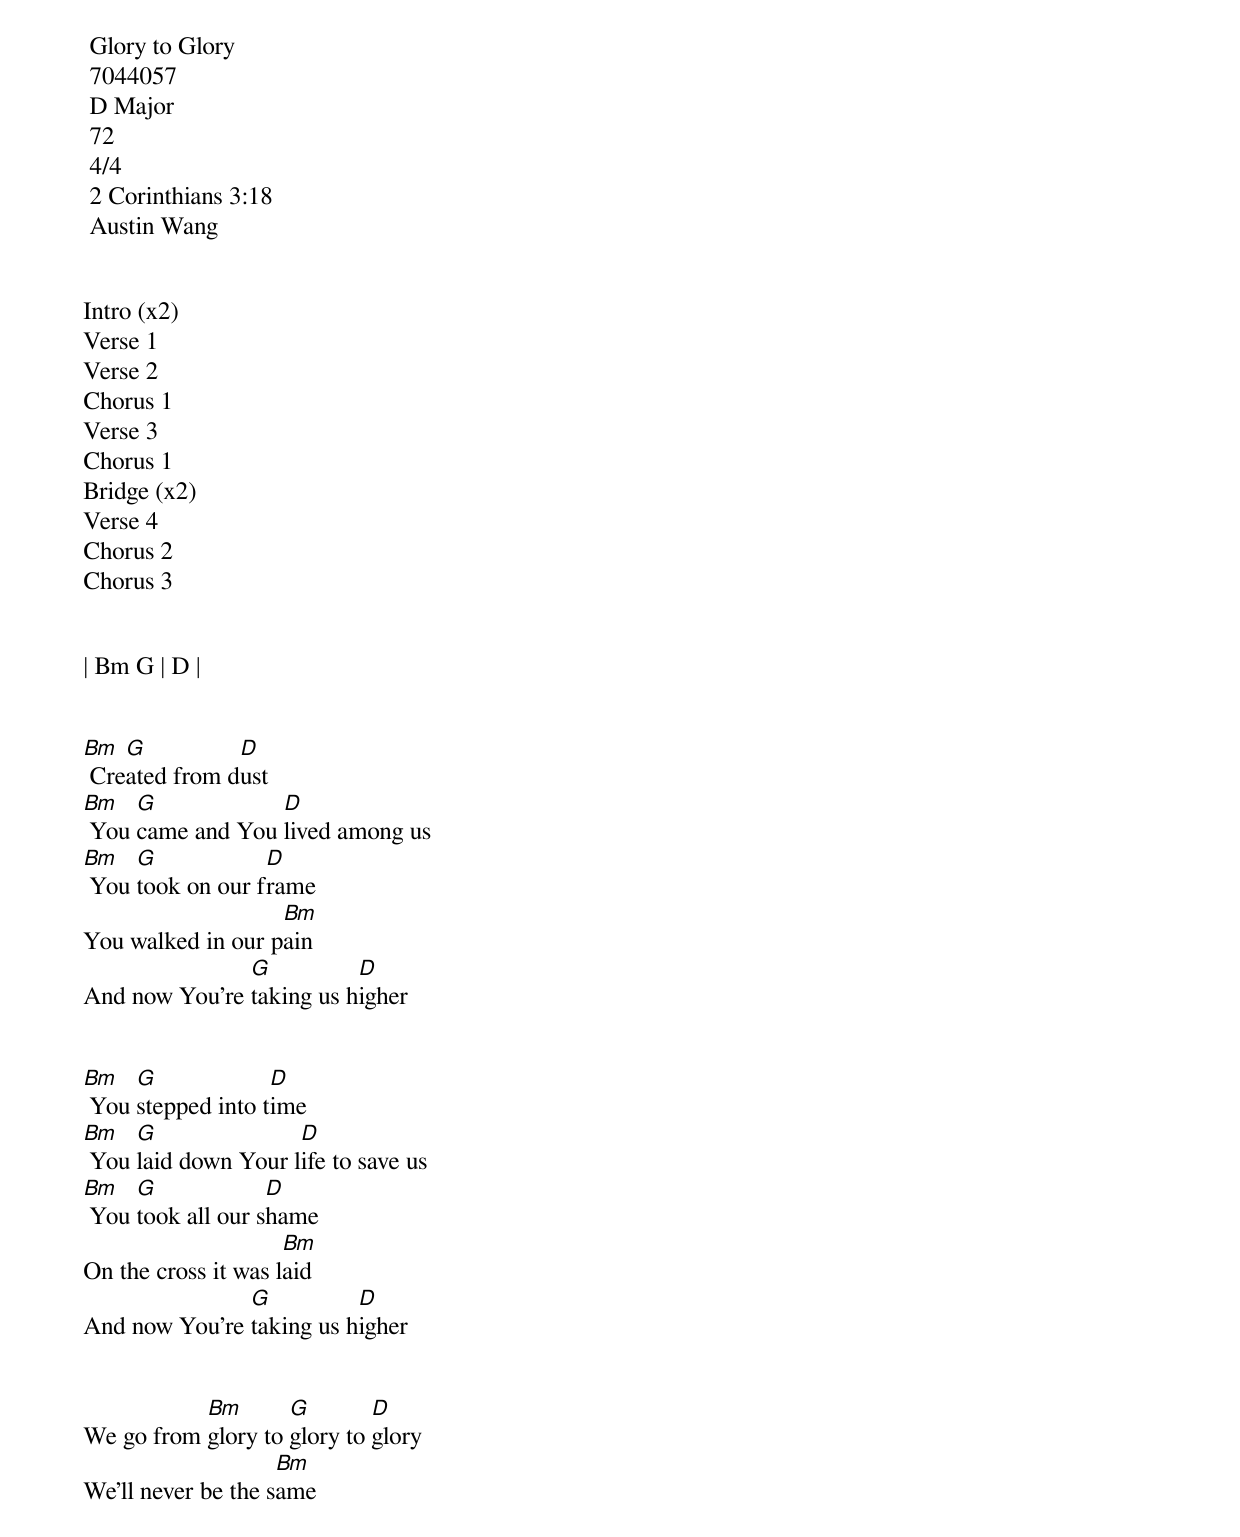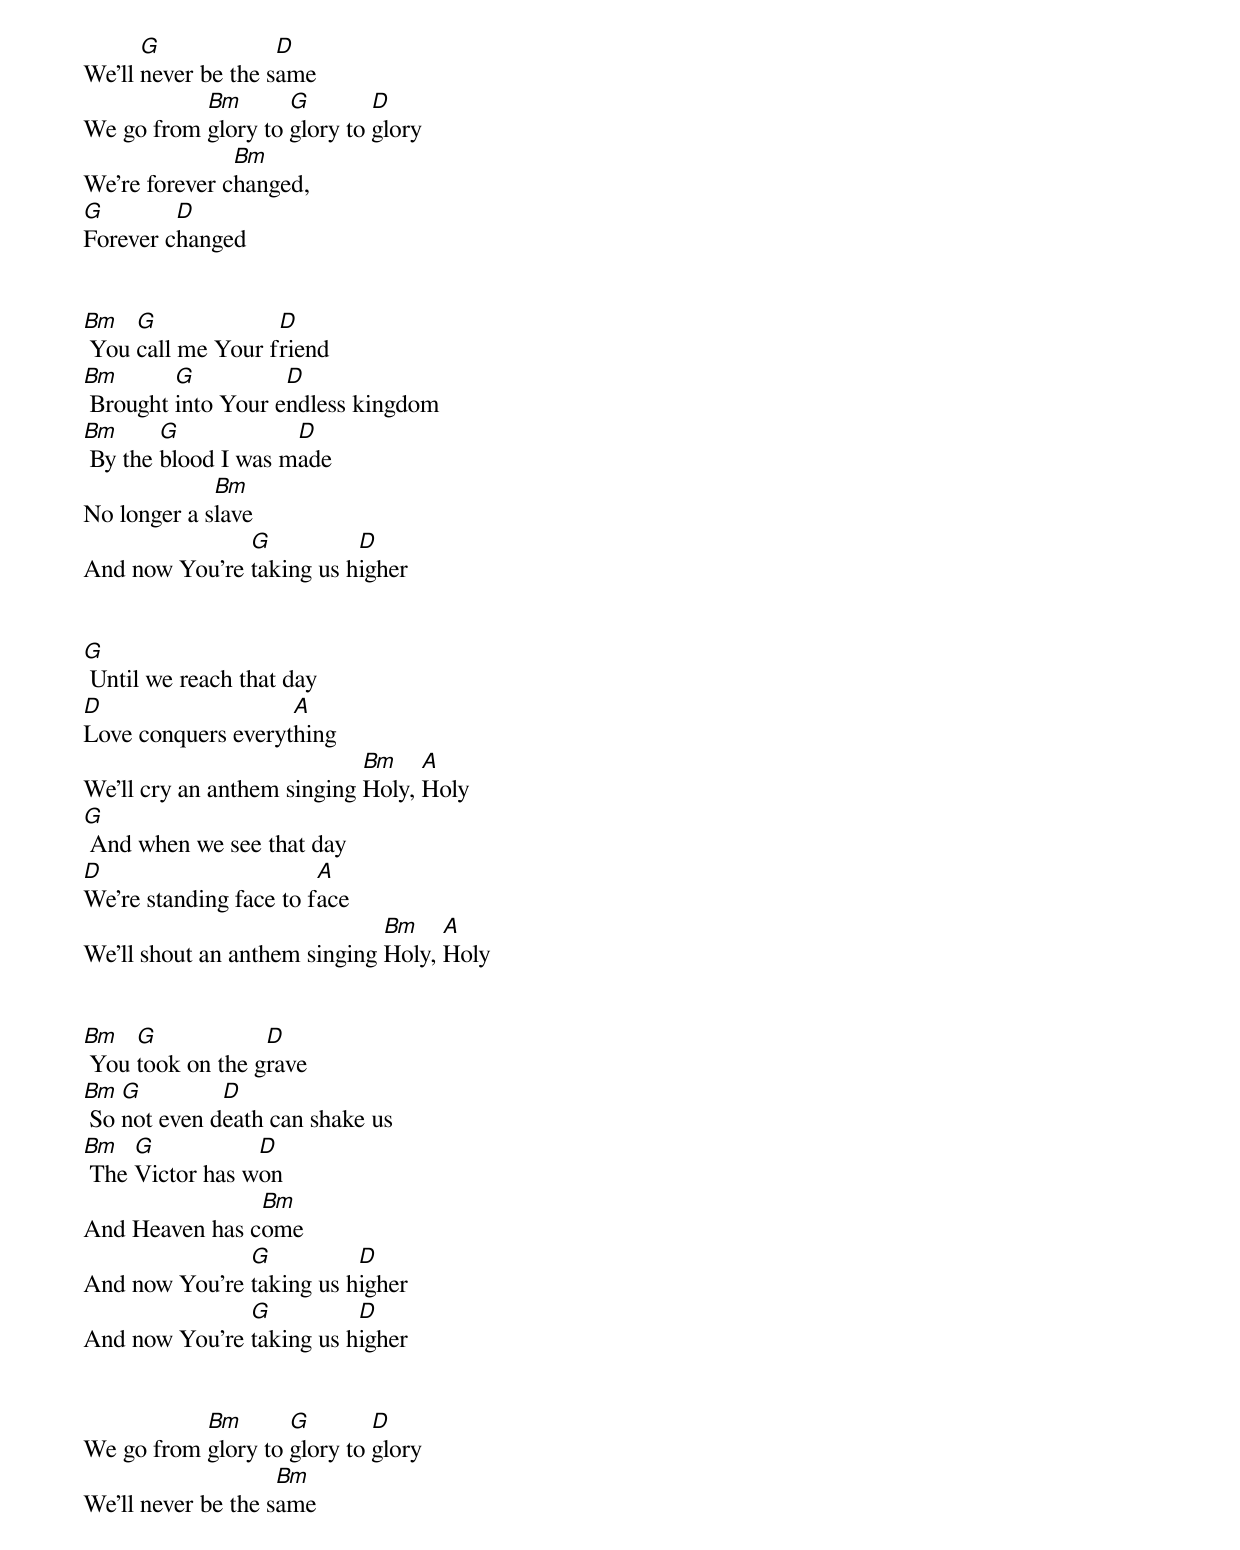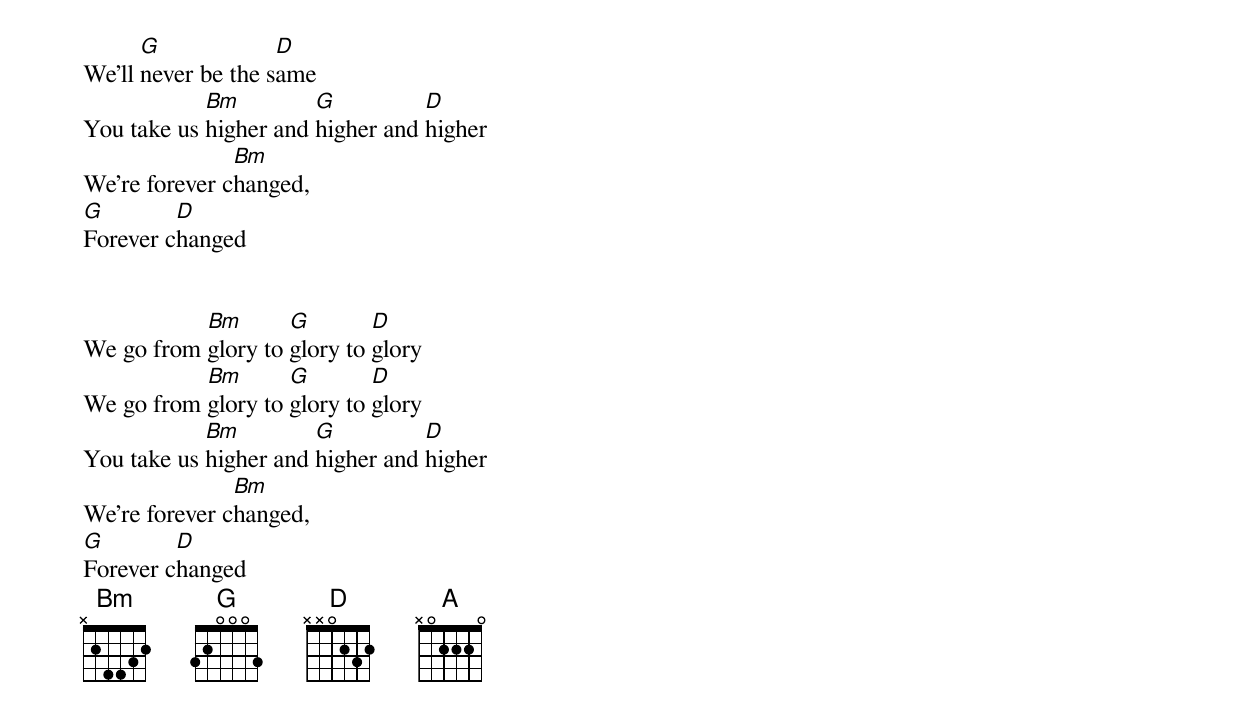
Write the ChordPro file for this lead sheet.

<song> Glory to Glory
<ccli> 7044057
<key> D Major
<bpm> 72
<signature> 4/4
<verse> 2 Corinthians 3:18
<arranger> Austin Wang

<order>
Intro (x2)
Verse 1
Verse 2
Chorus 1
Verse 3
Chorus 1
Bridge (x2)
Verse 4
Chorus 2
Chorus 3

<Intro>
| Bm G | D |

<Verse 1>
[Bm] Cre[G]ated from d[D]ust
[Bm] You [G]came and You [D]lived among us
[Bm] You [G]took on our f[D]rame
You walked in our p[Bm]ain
And now You’re [G]taking us h[D]igher

<Verse 2>
[Bm] You [G]stepped into t[D]ime
[Bm] You [G]laid down Your l[D]ife to save us
[Bm] You [G]took all our s[D]hame
On the cross it was l[Bm]aid
And now You’re [G]taking us h[D]igher

<Chorus 1>
We go from [Bm]glory to [G]glory to [D]glory
We’ll never be the s[Bm]ame
We’ll [G]never be the s[D]ame
We go from [Bm]glory to [G]glory to [D]glory
We’re forever c[Bm]hanged,
[G]Forever c[D]hanged

<Verse 3>
[Bm] You [G]call me Your f[D]riend
[Bm] Brought [G]into Your e[D]ndless kingdom
[Bm] By the [G]blood I was m[D]ade
No longer a s[Bm]lave
And now You’re [G]taking us h[D]igher

<Bridge>
[G] Until we reach that day
[D]Love conquers everyt[A]hing
We’ll cry an anthem singing [Bm]Holy, [A]Holy
[G] And when we see that day
[D]We’re standing face to f[A]ace
We’ll shout an anthem singing [Bm]Holy, [A]Holy

<Verse 4>
[Bm] You [G]took on the g[D]rave
[Bm] So [G]not even d[D]eath can shake us
[Bm] The [G]Victor has w[D]on
And Heaven has c[Bm]ome
And now You’re [G]taking us h[D]igher
And now You’re [G]taking us h[D]igher

<Chorus 2>
We go from [Bm]glory to [G]glory to [D]glory
We’ll never be the s[Bm]ame
We’ll [G]never be the s[D]ame
You take us [Bm]higher and [G]higher and [D]higher
We’re forever c[Bm]hanged,
[G]Forever c[D]hanged

<Chorus 3>
We go from [Bm]glory to [G]glory to [D]glory
We go from [Bm]glory to [G]glory to [D]glory
You take us [Bm]higher and [G]higher and [D]higher
We’re forever c[Bm]hanged,
[G]Forever c[D]hanged
